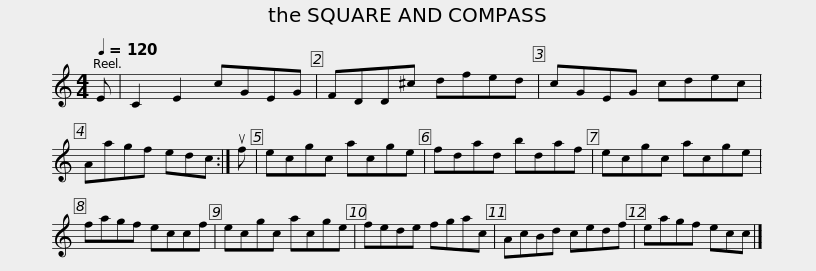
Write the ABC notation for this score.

X:1
L:1/8
Q:1/4=120
M:4/4
I:linebreak $
K:C
V:1 treble
V:1
 E | C2 E2 cGEG | FDD^c dfed | cGEG cdec | Aagf edc :| %5
 uf | ecgc acge |$ fdad bdaf | ecgc acge | fagf eccf | %10
 ecgc acge | fede fgac |$ AcBd cedf | eagf ecc |] %14
